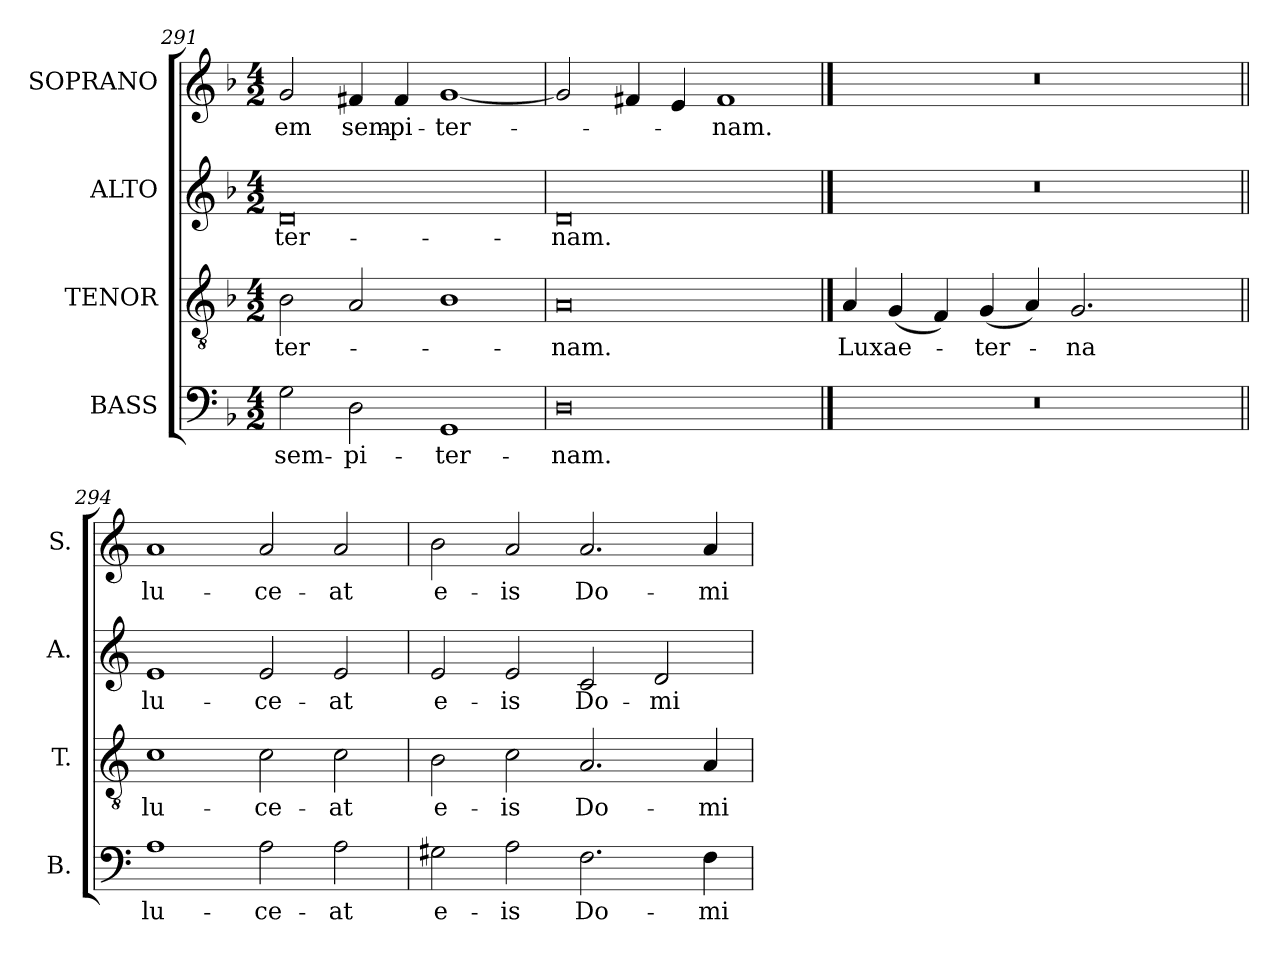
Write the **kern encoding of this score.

**kern	**text	**kern	**text	**kern	**text	**kern	**text
*part4	*part4	*part3	*part3	*part2	*part2	*part1	*part1
*staff4	*staff4	*staff3	*staff3	*staff2	*staff2	*staff1	*staff1
*I"BASS	*	*I"TENOR	*	*I"ALTO	*	*I"SOPRANO	*
*I'B.	*	*I'T.	*	*I'A.	*	*I'S.	*
*clefF4	*	*clefGv2	*	*clefG2	*	*clefG2	*
*	*	*ITrd7c12	*	*	*	*	*
*k[b-]	*	*k[b-]	*	*k[b-]	*	*k[b-]	*
*F:	*	*F:	*	*F:	*	*F:	*
*M4/2	*	*M4/2	*	*M4/2	*	*M4/2	*
=291	=291	=291	=291	=291	=291	=291	=291
!	!LO:LY:b:color=#000000	!	!	!	!	!	!
!	!	!	!LO:LY:b:color=#000000	!	!	!	!
!	!	!	!	!	!LO:LY:b:color=#000000	!	!
!	!	!	!	!	!	!	!LO:LY:b:color=#000000
2Gi\	sem-	2BB-i\	-ter-	0di	-ter-	2gi/	-em
!	!LO:LY:b:color=#000000	!	!	!	!	!	!
!	!	!	!	!	!	!	!LO:LY:b:color=#000000
2Di\	-pi-	2AAi/	.	.	.	4f#Xi/	sem-
!	!	!	!	!	!	!	!LO:LY:b:color=#000000
.	.	.	.	.	.	4f#i/	-pi-
!	!LO:LY:b:color=#000000	!	!	!	!	!	!
!	!	!	!	!	!	!	!LO:LY:b:color=#000000
1GGi	-ter-	1BB-i	.	.	.	[1gi	-ter-
=292	=292	=292	=292	=292	=292	=292	=292
!	!LO:LY:b:color=#000000	!	!	!	!	!	!
!	!	!	!LO:LY:b:color=#000000	!	!	!	!
!	!	!	!	!	!LO:LY:b:color=#000000	!	!
0Di	-nam.	0AAi	-nam.	0di	-nam.	2gi/]	.
.	.	.	.	.	.	4f#Xi/	.
.	.	.	.	.	.	4ei/	.
!	!	!	!	!	!	!	!LO:LY:b:color=#000000
.	.	.	.	.	.	1f#i	-nam.
!!LO:PB:g=z
==293	==293	==293	==293	==293	==293	==293	==293
*k[]	*	*k[]	*	*k[]	*	*k[]	*
*C:	*	*C:	*	*C:	*	*C:	*
!LO:N:vis=1	!	!	!	!	!	!	!
!	!	!	!LO:LY:b:color=#000000	!LO:N:vis=1	!	!LO:N:vis=1	!
*	*	*	*	*	*	*^	*
0r	.	4AAi/	Lux	0r	.	0r	1ryy	.
!	!	!	!LO:LY:b:color=#000000	!	!	!	!	!
.	.	(4GGi/	ae-	.	.	.	.	.
.	.	4FFi/)	.	.	.	.	.	.
!	!	!	!LO:LY:b:color=#000000	!	!	!	!	!
.	.	(4GGi/	-ter-	.	.	.	.	.
.	.	4AAi/)	.	.	.	.	2ryy	.
!	!	!	!LO:LY:b:color=#000000	!	!	!	!	!
.	.	2.GGi/	-na	.	.	.	.	.
.	.	.	.	.	.	.	4ryy	.
.	.	.	.	.	.	.	8ryy	.
.	.	.	.	.	.	.	16ryy	.
.	.	.	.	.	.	.	32ryy	.
.	.	.	.	.	.	.	64ryy	.
.	.	.	.	.	.	.	128...ryy	.
*	*	*	*	*	*	*MM152	*	*
.	.	.	.	.	.	.	1024ryy	.
*	*	*	*	*	*	*v	*v	*
=294||	=294||	=294||	=294||	=294||	=294||	=294||	=294||
*	*	*	*	*	*	*^	*
!	!LO:LY:b:color=#000000	!	!	!	!	!	!	!
*	*	*	*	*	*	*v	*v	*
*	*	*	*	*	*	*^	*
!	!	!	!LO:LY:b:color=#000000	!	!	!	!	!
*	*	*	*	*	*	*v	*v	*
*	*	*	*	*	*	*^	*
!	!	!	!	!	!LO:LY:b:color=#000000	!	!	!
*	*	*	*	*	*	*v	*v	*
*	*	*	*	*	*	*^	*
!	!	!	!	!	!	!	!	!LO:LY:b:color=#000000
*	*	*	*	*	*	*v	*v	*
1Ai	lu-	1Ci	lu-	1ei	lu-	1ai	lu-
!	!LO:LY:b:color=#000000	!	!	!	!	!	!
!	!	!	!LO:LY:b:color=#000000	!	!	!	!
!	!	!	!	!	!LO:LY:b:color=#000000	!	!
!	!	!	!	!	!	!	!LO:LY:b:color=#000000
2Ai\	-ce-	2Ci\	-ce-	2ei/	-ce-	2ai/	-ce-
!	!LO:LY:b:color=#000000	!	!	!	!	!	!
!	!	!	!LO:LY:b:color=#000000	!	!	!	!
!	!	!	!	!	!LO:LY:b:color=#000000	!	!
!	!	!	!	!	!	!	!LO:LY:b:color=#000000
2Ai\	-at	2Ci\	-at	2ei/	-at	2ai/	-at
=295	=295	=295	=295	=295	=295	=295	=295
!	!LO:LY:b:color=#000000	!	!	!	!	!	!
!	!	!	!LO:LY:b:color=#000000	!	!	!	!
!	!	!	!	!	!LO:LY:b:color=#000000	!	!
!	!	!	!	!	!	!	!LO:LY:b:color=#000000
2G#Xi\	e-	2BBi\	e-	2ei/	e-	2bi\	e-
!	!LO:LY:b:color=#000000	!	!	!	!	!	!
!	!	!	!LO:LY:b:color=#000000	!	!	!	!
!	!	!	!	!	!LO:LY:b:color=#000000	!	!
!	!	!	!	!	!	!	!LO:LY:b:color=#000000
2Ai\	-is	2Ci\	-is	2ei/	-is	2ai/	-is
!	!LO:LY:b:color=#000000	!	!	!	!	!	!
!	!	!	!LO:LY:b:color=#000000	!	!	!	!
!	!	!	!	!	!LO:LY:b:color=#000000	!	!
!	!	!	!	!	!	!	!LO:LY:b:color=#000000
2.Fi\	Do-	2.AAi/	Do-	2ci/	Do-	2.ai/	Do-
!	!	!	!	!	!LO:LY:b:color=#000000	!	!
.	.	.	.	2di/	-mi-	.	.
!	!LO:LY:b:color=#000000	!	!	!	!	!	!
!	!	!	!LO:LY:b:color=#000000	!	!	!	!
!	!	!	!	!	!	!	!LO:LY:b:color=#000000
4Fi\	-mi-	4AAi/	-mi-	.	.	4ai/	-mi-
=	=	=	=	=	=	=	=
*-	*-	*-	*-	*-	*-	*-	*-
